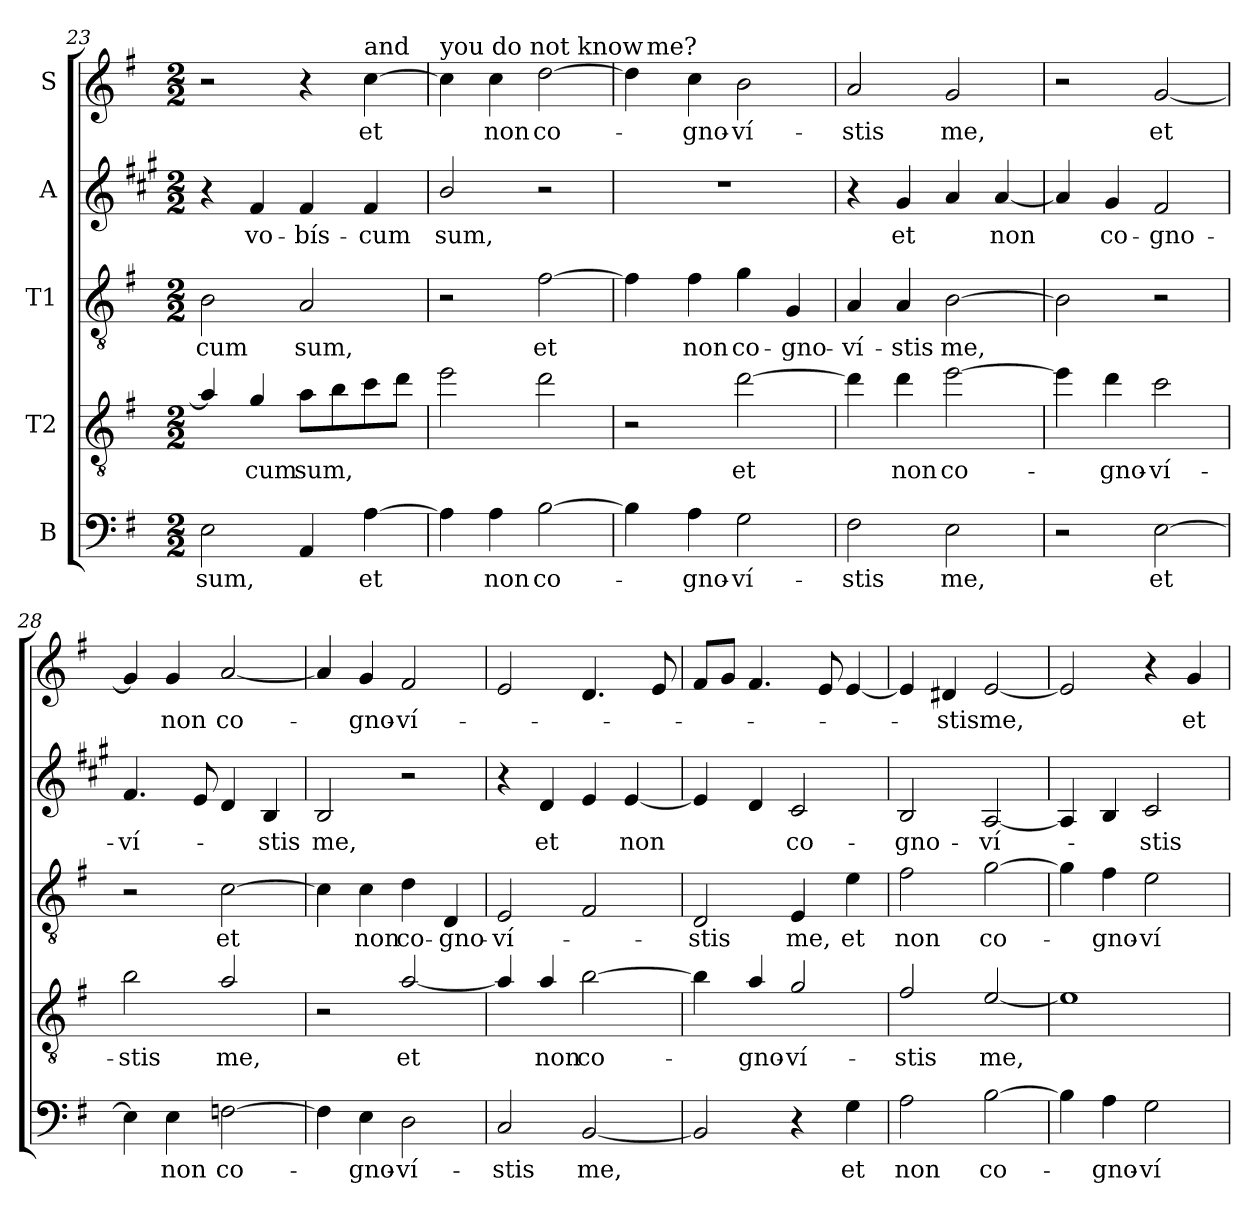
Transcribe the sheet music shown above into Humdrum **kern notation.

**kern	**text	**kern	**text	**kern	**text	**kern	**text	**kern	**text
*part5	*part5	*part4	*part4	*part3	*part3	*part2	*part2	*part1	*part1
*staff5	*staff5	*staff4	*staff4	*staff3	*staff3	*staff2	*staff2	*staff1	*staff1
*I"B	*	*I"T2	*	*I"T1	*	*I"A	*	*I"S	*
*clefF4	*	*clefGv2	*	*clefGv2	*	*clefG2	*	*clefG2	*
*	*	*ITrd8c14	*	*	*	*ITrd1c2	*	*	*
*k[f#]	*	*k[f#]	*	*k[f#]	*	*k[f#]	*	*k[f#]	*
*G:	*	*G:	*	*G:	*	*G:	*	*G:	*
*M2/2	*	*M2/2	*	*M2/2	*	*M2/2	*	*M2/2	*
=23	=23	=23	=23	=23	=23	=23	=23	=23	=23
!	!LO:LY:b	!	!	!	!LO:LY:b	!	!	!	!
2E\	sum,	4A/]	.	2B\	-cum	4r	.	2r	.
!	!	!	!LO:LY:b	!	!	!	!LO:LY:b	!	!
.	.	4G/	-cum	.	.	4e/	vo-	.	.
!	!	!	!LO:LY:b	!	!LO:LY:b	!	!LO:LY:b	!	!
4AA/	.	8A\L	sum,	2A/	sum,	4e/	-bís-	4r	.
.	.	8B\	.	.	.	.	.	.	.
!	!	!	!	!	!	!	!	!LO:TX:a:t=and	!
!	!LO:LY:b	!	!	!	!	!	!LO:LY:b	!	!LO:LY:b
[4A\	et	8c\	.	.	.	4e/	-cum	[4cc\	et
.	.	8d\J	.	.	.	.	.	.	.
!!LO:LB:g=z
=24	=24	=24	=24	=24	=24	=24	=24	=24	=24
!	!	!	!	!	!	!	!	!LO:TX:a:t=you do not know	!
!	!	!	!	!	!	!	!LO:LY:b	!	!
4A\]	.	2e\	.	2r	.	2a/	sum,	4cc\]	.
!	!LO:LY:b	!	!	!	!	!	!	!	!LO:LY:b
4A\	non	.	.	.	.	.	.	4cc\	non
!	!LO:LY:b	!	!	!	!LO:LY:b	!	!	!	!LO:LY:b
[2B\	co-	2d\	.	[2f#\	et	2r	.	[2dd\	co-
=25	=25	=25	=25	=25	=25	=25	=25	=25	=25
*	*	*	*	*	*	*	*	*^	*
4B\]	.	2r	.	4f#\]	.	1r	.	4dd\]	16ryy	.
!	!	!	!	!	!	!	!	!	!LO:TX:a:t=me?	!
.	.	.	.	.	.	.	.	.	2...ryy	.
!	!LO:LY:b	!	!	!	!LO:LY:b	!	!	!	!	!LO:LY:b
4A\	-gno-	.	.	4f#\	non	.	.	4cc\	.	-gno-
!	!LO:LY:b	!	!LO:LY:b	!	!LO:LY:b	!	!	!	!	!LO:LY:b
2G\	-ví-	[2d\	et	4g\	co-	.	.	2b\	.	-ví-
!	!	!	!	!	!LO:LY:b	!	!	!	!	!
.	.	.	.	4G/	-gno-	.	.	.	.	.
=26	=26	=26	=26	=26	=26	=26	=26	=26	=26	=26
!	!LO:LY:b	!	!	!	!LO:LY:b	!	!	!	!	!LO:LY:b
*	*	*	*	*	*	*	*	*v	*v	*
2F#\	-stis	4d\]	.	4A/	-ví-	4r	.	2a/	-stis
!	!	!	!LO:LY:b	!	!LO:LY:b	!	!LO:LY:b	!	!
.	.	4d\	non	4A/	-stis	4f#/	et	.	.
!	!LO:LY:b	!	!LO:LY:b	!	!LO:LY:b	!	!	!	!LO:LY:b
2E\	me,	[2e\	co-	[2B\	me,	4g/	.	2g/	me,
!	!	!	!	!	!	!	!LO:LY:b	!	!
.	.	.	.	.	.	[4g/	non	.	.
=27	=27	=27	=27	=27	=27	=27	=27	=27	=27
2r	.	4e\]	.	2B\]	.	4g/]	.	2r	.
!	!	!	!LO:LY:b	!	!	!	!LO:LY:b	!	!
.	.	4d\	-gno-	.	.	4f#/	co-	.	.
!	!LO:LY:b	!	!LO:LY:b	!	!	!	!LO:LY:b	!	!LO:LY:b
[2E\	et	2c\	-ví-	2r	.	2e/	-gno-	[2g/	et
=28	=28	=28	=28	=28	=28	=28	=28	=28	=28
!	!	!	!LO:LY:b	!	!	!	!LO:LY:b	!	!
4E\]	.	2B\	-stis	2r	.	4.e/	-ví-	4g/]	.
!	!LO:LY:b	!	!	!	!	!	!	!	!LO:LY:b
4E\	non	.	.	.	.	.	.	4g/	non
.	.	.	.	.	.	8d/	.	.	.
!	!LO:LY:b	!	!LO:LY:b	!	!LO:LY:b	!	!	!	!LO:LY:b
[2F\	co-	2A/	me,	[2c\	et	4c/	.	[2a/	co-
!	!	!	!	!	!	!	!LO:LY:b	!	!
.	.	.	.	.	.	4A/	-stis	.	.
=29	=29	=29	=29	=29	=29	=29	=29	=29	=29
!	!	!	!	!	!	!	!LO:LY:b	!	!
4F\]	.	2r	.	4c\]	.	2A/	me,	4a/]	.
!	!LO:LY:b	!	!	!	!LO:LY:b	!	!	!	!LO:LY:b
4E\	-gno-	.	.	4c\	non	.	.	4g/	-gno-
!	!LO:LY:b	!	!LO:LY:b	!	!LO:LY:b	!	!	!	!LO:LY:b
2D\	-ví-	[2A/	et	4d\	co-	2r	.	2f#/	-ví-
!	!	!	!	!	!LO:LY:b	!	!	!	!
.	.	.	.	4D/	-gno-	.	.	.	.
!!LO:PB:g=z
=30	=30	=30	=30	=30	=30	=30	=30	=30	=30
!	!LO:LY:b	!	!	!	!LO:LY:b	!	!	!	!
2C/	-stis	4A/]	.	2E/	-ví-	4r	.	2e/	.
!	!	!	!LO:LY:b	!	!	!	!LO:LY:b	!	!
.	.	4A/	non	.	.	4c/	et	.	.
!	!LO:LY:b	!	!LO:LY:b	!	!	!	!	!	!
[2BB/	me,	[2B\	co-	2F#/	.	4d/	.	4.d/	.
!	!	!	!	!	!	!	!LO:LY:b	!	!
.	.	.	.	.	.	[4d/	non	.	.
.	.	.	.	.	.	.	.	8e/	.
=31	=31	=31	=31	=31	=31	=31	=31	=31	=31
!	!	!	!	!	!LO:LY:b	!	!	!	!
2BB/]	.	4B\]	.	2D/	-stis	4d/]	.	8f#/L	.
.	.	.	.	.	.	.	.	8g/J	.
!	!	!	!LO:LY:b	!	!	!	!	!	!
.	.	4A/	-gno-	.	.	4c/	.	4.f#/	.
!	!	!	!LO:LY:b	!	!LO:LY:b	!	!LO:LY:b	!	!
4r	.	2G/	-ví-	4E/	me,	2B/	co-	.	.
.	.	.	.	.	.	.	.	8e/	.
!	!LO:LY:b	!	!	!	!LO:LY:b	!	!	!	!
4G\	et	.	.	4e\	et	.	.	[4e/	.
=32	=32	=32	=32	=32	=32	=32	=32	=32	=32
!	!LO:LY:b	!	!LO:LY:b	!	!LO:LY:b	!	!LO:LY:b	!	!
2A\	non	2F#/	-stis	2f#\	non	2A/	-gno-	4e/]	.
!	!	!	!	!	!	!	!	!	!LO:LY:b
.	.	.	.	.	.	.	.	4d#/	-stis
!	!LO:LY:b	!	!LO:LY:b	!	!LO:LY:b	!	!LO:LY:b	!	!LO:LY:b
[2B\	co-	[2E/	me,	[2g\	co-	[2G/	-ví-	[2e/	me,
=33	=33	=33	=33	=33	=33	=33	=33	=33	=33
4B\]	.	1E]	.	4g\]	.	4G/]	.	2e/]	.
!	!LO:LY:b	!	!	!	!LO:LY:b	!	!	!	!
4A\	-gno-	.	.	4f#\	-gno-	4A/	.	.	.
!	!LO:LY:b	!	!	!	!LO:LY:b	!	!LO:LY:b	!	!
2G\	-ví-	.	.	2e\	-ví-	2B/	-stis	4r	.
!	!	!	!	!	!	!	!	!	!LO:LY:b
.	.	.	.	.	.	.	.	4g/	et
=	=	=	=	=	=	=	=	=	=
*-	*-	*-	*-	*-	*-	*-	*-	*-	*-
